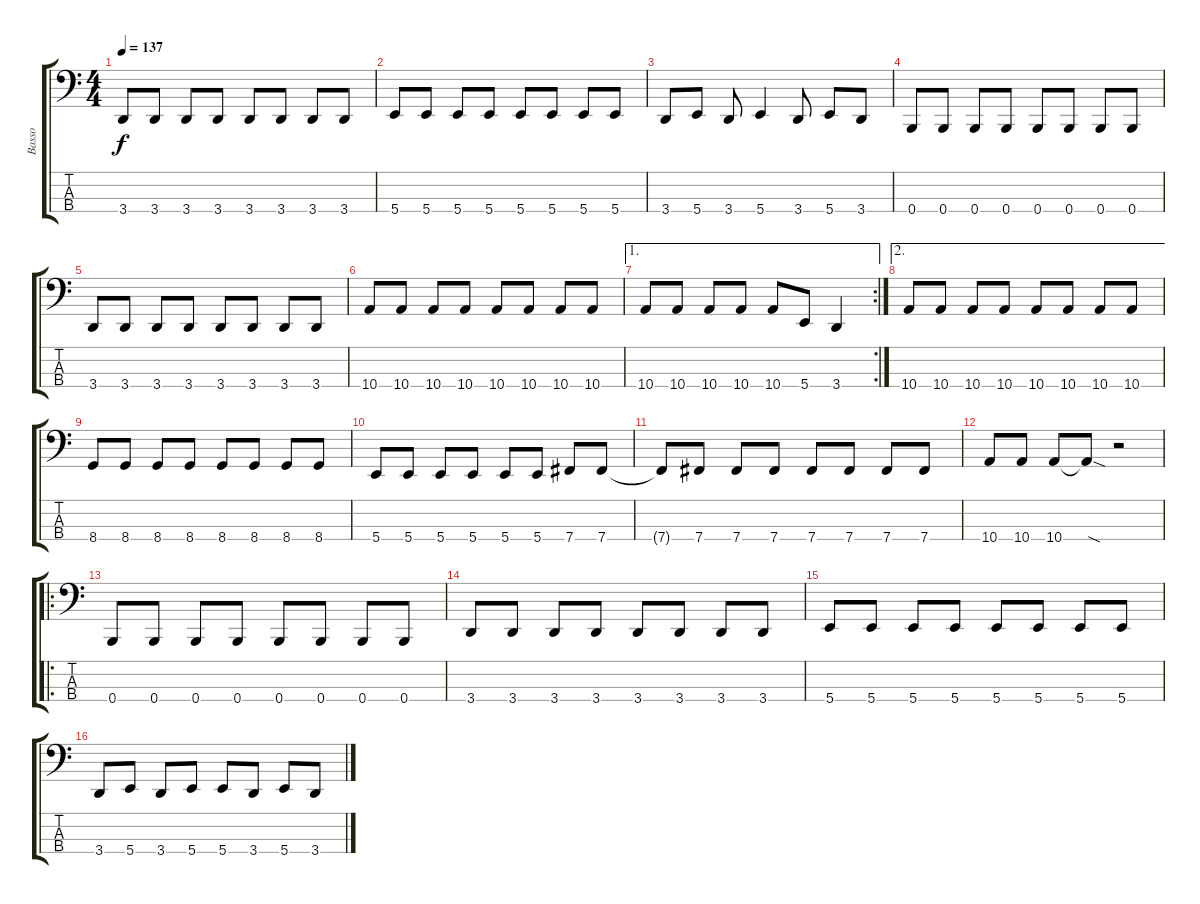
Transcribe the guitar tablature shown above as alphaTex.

\track ("Basso" "Basso") {instrument electricbasspick}
\staff {score tabs}
\tuning (E2 B1 Gb1 B0) {hide}
\ts (4 4)
\tempo 137
\clef f4
\ks c
3.4.8{dy f} 3.4.8 3.4.8 3.4.8 3.4.8 3.4.8 3.4.8 3.4.8 |
5.4.8 5.4.8 5.4.8 5.4.8 5.4.8 5.4.8 5.4.8 5.4.8 |
3.4.8 5.4.8 3.4.8 5.4.4 3.4.8 5.4.8 3.4.8 |
0.4.8 0.4.8 0.4.8 0.4.8 0.4.8 0.4.8 0.4.8 0.4.8 |
3.4.8 3.4.8 3.4.8 3.4.8 3.4.8 3.4.8 3.4.8 3.4.8 |
10.4.8 10.4.8 10.4.8 10.4.8 10.4.8 10.4.8 10.4.8 10.4.8 |
\ae 1
\rc 2
10.4.8 10.4.8 10.4.8 10.4.8 10.4.8 5.4.8 3.4.4 |
\ae 2
10.4.8 10.4.8 10.4.8 10.4.8 10.4.8 10.4.8 10.4.8 10.4.8 |
8.4.8 8.4.8 8.4.8 8.4.8 8.4.8 8.4.8 8.4.8 8.4.8 |
5.4.8 5.4.8 5.4.8 5.4.8 5.4.8 5.4.8 7.4.8 7.4.8 |
7.4{t}.8 7.4.8 7.4.8 7.4.8 7.4.8 7.4.8 7.4.8 7.4.8 |
10.4.8 10.4.8 10.4.8 10.4{sod t}.8 r.2 |
\ro
0.4.8 0.4.8 0.4.8 0.4.8 0.4.8 0.4.8 0.4.8 0.4.8 |
3.4.8 3.4.8 3.4.8 3.4.8 3.4.8 3.4.8 3.4.8 3.4.8 |
5.4.8 5.4.8 5.4.8 5.4.8 5.4.8 5.4.8 5.4.8 5.4.8 |
3.4.8 5.4.8 3.4.8 5.4.8 5.4.8 3.4.8 5.4.8 3.4.8
